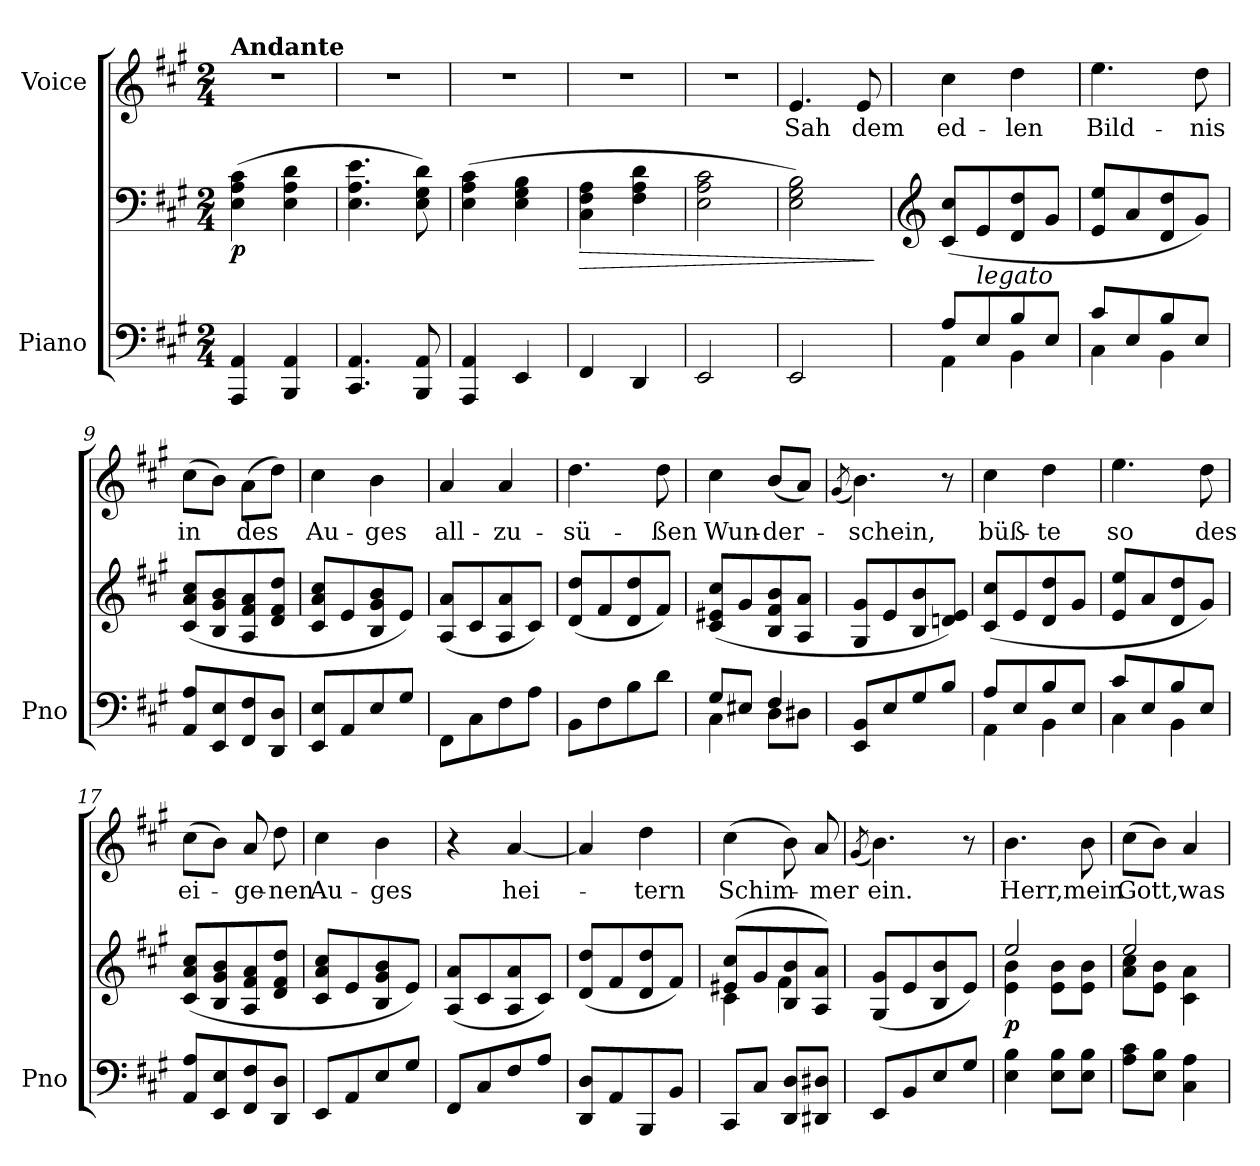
**kern	**kern	**dynam	**kern	**text
*part2	*part2	*part2	*part1	*part1
*staff3	*staff2	*staff2/3	*staff1	*staff1
*I"Piano	*	*	*I"Voice	*
*I'Pno	*	*	*	*
*clefF4	*clefF4	*	*clefG2	*
*k[f#c#g#]	*k[f#c#g#]	*	*k[f#c#g#]	*
*M2/4	*M2/4	*	*M2/4	*
=1	=1	=1	=1	=1
!	!	!	!LO:TX:a:B:t=Andante	!
!	!	!LO:DY:b	!	!
4AAA/ 4AA/	(4E\ 4A\ 4c#\	p	2r	.
4BBB/ 4AA/	4E\ 4A\ 4d\	.	.	.
=2	=2	=2	=2	=2
4.CC#/ 4.AA/	4.E\ 4.A\ 4.e\	.	2r	.
8BBB/ 8AA/	8E\ 8G#\ 8d\)	.	.	.
=3	=3	=3	=3	=3
4AAA/ 4AA/	(4E\ 4A\ 4c#\	.	2r	.
4EE/	4E\ 4G#\ 4B\	.	.	.
=4	=4	=4	=4	=4
!	!	!LO:HP:b	!	!
4FF#/	4C#\ 4F#\ 4A\	>	2r	.
4DD/	4F#\ 4A\ 4d\	.	.	.
=5	=5	=5	=5	=5
2EE/	2E\ 2A\ 2c#\	.	2r	.
=6	=6	=6	=6	=6
2EE/	2E\ 2G#\ 2B\)	.	4.e/	Sah
.	.	.	8e/	dem
.	.	]	.	.
=7	=7	=7	=7	=7
*	*clefG2	*	*	*
*^	*	*	*	*
8A/L	4AA\	(8c#/ 8cc#/L	.	4cc#\	ed-
!LO:TX:i:t=legato	!	!	!	!	!
8E/	.	8e/	.	.	.
8B/	4BB\	8d/ 8dd/	.	4dd\	-len
8E/J	.	8g#/J	.	.	.
=8	=8	=8	=8	=8	=8
8c#/L	4C#\	8e/ 8ee/L	.	4.ee\	Bild-
8E/	.	8a/	.	.	.
8B/	4BB\	8d/ 8dd/	.	.	.
8E/J	.	8g#/J)	.	8dd\	-nis
*v	*v	*	*	*	*
=9	=9	=9	=9	=9
8AA/ 8A/L	(8c#/ 8a/ 8cc#/L	.	(8cc#\L	in
8EE/ 8E/	8B/ 8g#/ 8b/	.	8b\J)	.
8FF#/ 8F#/	8A/ 8f#/ 8a/	.	(8a\L	des
8DD/ 8D/J	8d/ 8f#/ 8dd/J	.	8dd\J)	.
=10	=10	=10	=10	=10
8EE/ 8E/L	8c#/ 8a/ 8cc#/L	.	4cc#\	Au-
8AA/	8e/	.	.	.
8E/	8B/ 8g#/ 8b/	.	4b\	-ges
8G#/J	8e/J)	.	.	.
=11	=11	=11	=11	=11
8FF#\L	(8A/ 8a/L	.	4a/	all-
8C#\	8c#/	.	.	.
8F#\	8A/ 8a/	.	4a/	-zu-
8A\J	8c#/J)	.	.	.
=12	=12	=12	=12	=12
8BB\L	(8d/ 8dd/L	.	4.dd\	-sü-
8F#\	8f#/	.	.	.
8B\	8d/ 8dd/	.	.	.
8d\J	8f#/J)	.	8dd\	-ßen
=13	=13	=13	=13	=13
*^	*	*	*	*
8G#/L	4C#\	(8c#/ 8e#X/ 8cc#/L	.	4cc#\	Wun-
8E#X/J	.	8g#/	.	.	.
4F#/	8D\L	8B/ 8f#/ 8b/	.	(8b/L	-der-
.	8D#X\J	8A/ 8a/J	.	8a/J)	.
*v	*v	*	*	*	*
=14	=14	=14	=14	=14
.	.	.	(8qg#/	.
8EE/ 8BB/L	8G#/ 8g#/L	.	4.b\)	-schein,
8E/	8e/	.	.	.
8G#/	8B/ 8b/	.	.	.
8B/J	8dn/ 8e/J)	.	8r	.
=15	=15	=15	=15	=15
*^	*	*	*	*
8A/L	4AA\	(8c#/ 8cc#/L	.	4cc#\	büß-
8E/	.	8e/	.	.	.
8B/	4BB\	8d/ 8dd/	.	4dd\	-te
8E/J	.	8g#/J	.	.	.
=16	=16	=16	=16	=16	=16
8c#/L	4C#\	8e/ 8ee/L	.	4.ee\	so
8E/	.	8a/	.	.	.
8B/	4BB\	8d/ 8dd/	.	.	.
8E/J	.	8g#/J)	.	8dd\	des
*v	*v	*	*	*	*
=17	=17	=17	=17	=17
8AA/ 8A/L	(8c#/ 8a/ 8cc#/L	.	(8cc#\L	ei-
8EE/ 8E/	8B/ 8g#/ 8b/	.	8b\J)	.
8FF#/ 8F#/	8A/ 8f#/ 8a/	.	8a/	-ge-
8DD/ 8D/J	8d/ 8f#/ 8dd/J	.	8dd\	-nen
=18	=18	=18	=18	=18
8EE/L	8c#/ 8a/ 8cc#/L	.	4cc#\	Au-
8AA/	8e/	.	.	.
8E/	8B/ 8g#/ 8b/	.	4b\	-ges
8G#/J	8e/J)	.	.	.
=19	=19	=19	=19	=19
8FF#/L	(8A/ 8a/L	.	4r	.
8C#/	8c#/	.	.	.
8F#/	8A/ 8a/	.	[4a/	hei-
8A/J	8c#/J)	.	.	.
=20	=20	=20	=20	=20
8DD/ 8D/L	(8d/ 8dd/L	.	4a/]	.
8AA/	8f#/	.	.	.
8BBB/	8d/ 8dd/	.	4dd\	-tern
8BB/J	8f#/J)	.	.	.
=21	=21	=21	=21	=21
*	*^	*	*	*
8CC#/L	(8e#X/ 8cc#/L	4c#\	.	(4cc#\	Schim-
8C#/J	8g#/	.	.	.	.
8DD/ 8D/L	8B/ 8b/	4f#\	.	8b\)	.
8DD#X/ 8D#X/J	8A/ 8a/J)	.	.	8a/	-mer
*	*v	*v	*	*	*
=22	=22	=22	=22	=22
.	.	.	(8qg#/	.
8EE/L	(8G#/ 8g#/L	.	4.b\)	ein.
8BB/	8e/	.	.	.
8E/	8B/ 8b/	.	.	.
8G#/J	8e/J)	.	8r	.
=23	=23	=23	=23	=23
*	*^	*	*	*
!	!	!	!LO:DY:b	!	!
4E\ 4B\	2ee/	4e\ 4b\	p	4.b\	Herr,
8E\ 8B\L	.	8e\ 8b\L	.	.	.
8E\ 8B\J	.	8e\ 8b\J	.	8b\	mein
=24	=24	=24	=24	=24	=24
8A\ 8c#\L	2ee/	8a\ 8cc#\L	.	(8cc#\L	Gott,
8E\ 8B\J	.	8e\ 8b\J	.	8b\J)	.
4C#\ 4A\	.	4c#\ 4a\	.	4a/	was
*	*v	*v	*	*	*
=	=	=	=	=
*-	*-	*-	*-	*-
